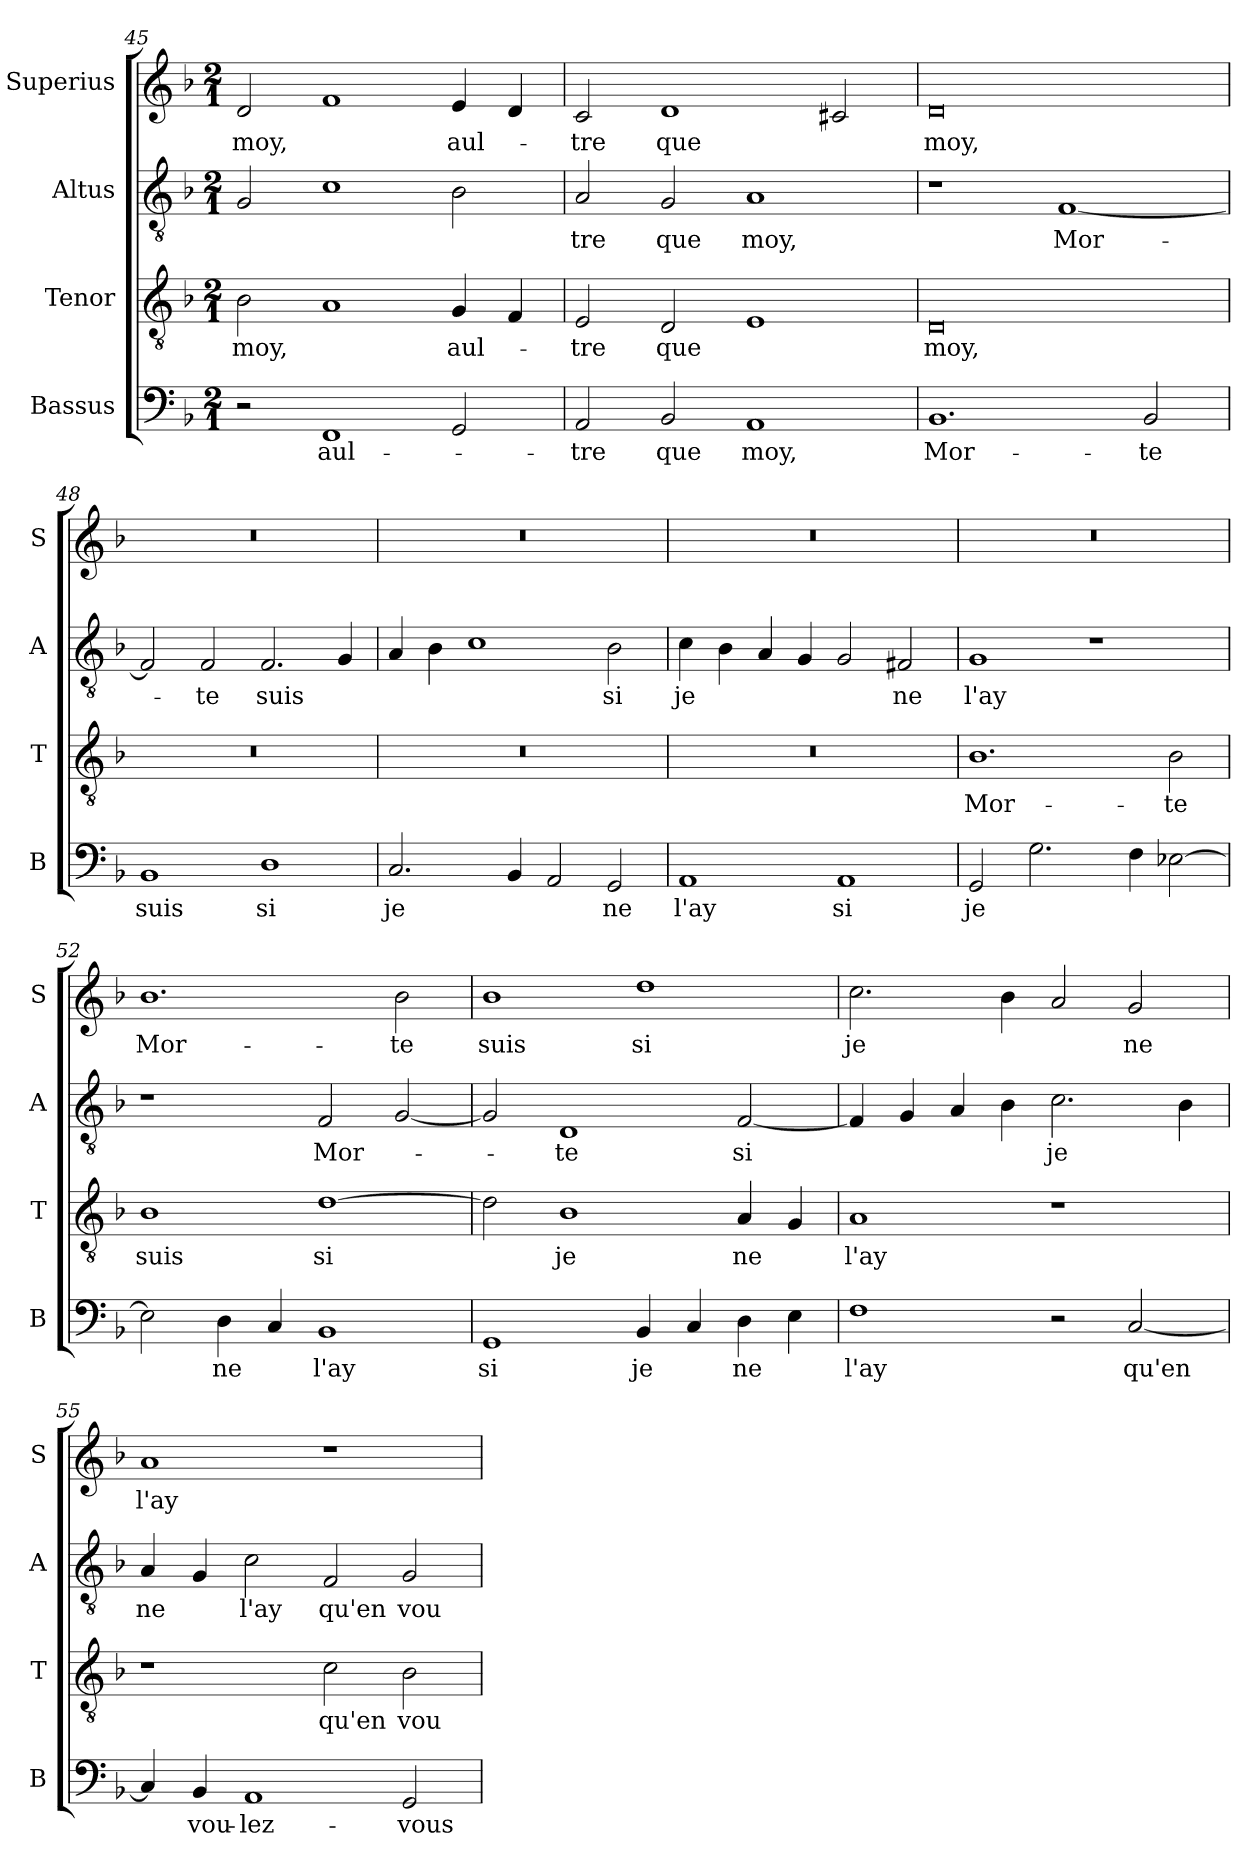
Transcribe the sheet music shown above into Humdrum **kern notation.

**kern	**text	**kern	**text	**kern	**text	**kern	**text
*part4	*part4	*part3	*part3	*part2	*part2	*part1	*part1
*staff4	*staff4	*staff3	*staff3	*staff2	*staff2	*staff1	*staff1
*I"Bassus	*	*I"Tenor	*	*I"Altus	*	*I"Superius	*
*I'B	*	*I'T	*	*I'A	*	*I'S	*
*clefF4	*	*clefGv2	*	*clefGv2	*	*clefG2	*
*k[b-]	*	*k[b-]	*	*k[b-]	*	*k[b-]	*
*M2/1	*	*M2/1	*	*M2/1	*	*M2/1	*
=45	=45	=45	=45	=45	=45	=45	=45
2r	.	2B-\	moy,	2G/	.	2d/	moy,
1FF	aul-	1A	.	1c	.	1f	.
2GG/	.	4G/	aul-	2B-\	.	4e/	aul-
.	.	4F/	.	.	.	4d/	.
=46	=46	=46	=46	=46	=46	=46	=46
2AA/	-tre	2E/	-tre	2A/	-tre	2c/	-tre
2BB-/	que	2D/	que	2G/	que	1d	que
1AA	moy,	1E	.	1A	moy,	.	.
.	.	.	.	.	.	2c#X/	.
=47	=47	=47	=47	=47	=47	=47	=47
1.BB-	Mor-	0D	moy,	1r	.	0d	moy,
.	.	.	.	[1F	Mor-	.	.
2BB-/	-te	.	.	.	.	.	.
=48	=48	=48	=48	=48	=48	=48	=48
1BB-	suis	0r	.	2F/]	.	0r	.
.	.	.	.	2F/	-te	.	.
1D	si	.	.	2.F/	suis	.	.
.	.	.	.	4G/	.	.	.
=49	=49	=49	=49	=49	=49	=49	=49
2.C/	je	0r	.	4A/	.	0r	.
.	.	.	.	4B-\	.	.	.
.	.	.	.	1c	.	.	.
4BB-/	.	.	.	.	.	.	.
2AA/	.	.	.	.	.	.	.
2GG/	ne	.	.	2B-\	si	.	.
=50	=50	=50	=50	=50	=50	=50	=50
1AA	l'ay	0r	.	4c\	je	0r	.
.	.	.	.	4B-\	.	.	.
.	.	.	.	4A/	.	.	.
.	.	.	.	4G/	.	.	.
1AA	si	.	.	2G/	.	.	.
.	.	.	.	2F#X/	ne	.	.
=51	=51	=51	=51	=51	=51	=51	=51
2GG/	je	1.B-	Mor-	1G	l'ay	0r	.
2.G\	.	.	.	.	.	.	.
.	.	.	.	1r	.	.	.
4F\	.	.	.	.	.	.	.
[2E-X\	.	2B-\	-te	.	.	.	.
=52	=52	=52	=52	=52	=52	=52	=52
2E-\]	.	1B-	suis	1r	.	1.b-	Mor-
4D\	ne	.	.	.	.	.	.
4C/	.	.	.	.	.	.	.
1BB-	l'ay	[1d	si	2F/	Mor-	.	.
.	.	.	.	[2G/	.	2b-\	-te
=53	=53	=53	=53	=53	=53	=53	=53
1GG	si	2d\]	.	2G/]	.	1b-	suis
.	.	1B-	je	1D	-te	.	.
4BB-/	je	.	.	.	.	1dd	si
4C/	.	.	.	.	.	.	.
4D\	ne	4A/	ne	[2F/	si	.	.
4E\	.	4G/	.	.	.	.	.
=54	=54	=54	=54	=54	=54	=54	=54
1F	l'ay	1A	l'ay	4F/]	.	2.cc\	je
.	.	.	.	4G/	.	.	.
.	.	.	.	4A/	.	.	.
.	.	.	.	4B-\	.	4b-\	.
2r	.	1r	.	2.c\	je	2a/	.
[2C/	qu'en	.	.	.	.	2g/	ne
.	.	.	.	4B-\	.	.	.
=55	=55	=55	=55	=55	=55	=55	=55
4C/]	.	1r	.	4A/	ne	1a	l'ay
4BB-/	vou-	.	.	4G/	.	.	.
1AA	-lez-	.	.	2c\	l'ay	.	.
.	.	2c\	qu'en	2F/	qu'en	1r	.
2GG/	-vous	2B-\	vou-	2G/	vou-	.	.
=	=	=	=	=	=	=	=
*-	*-	*-	*-	*-	*-	*-	*-
